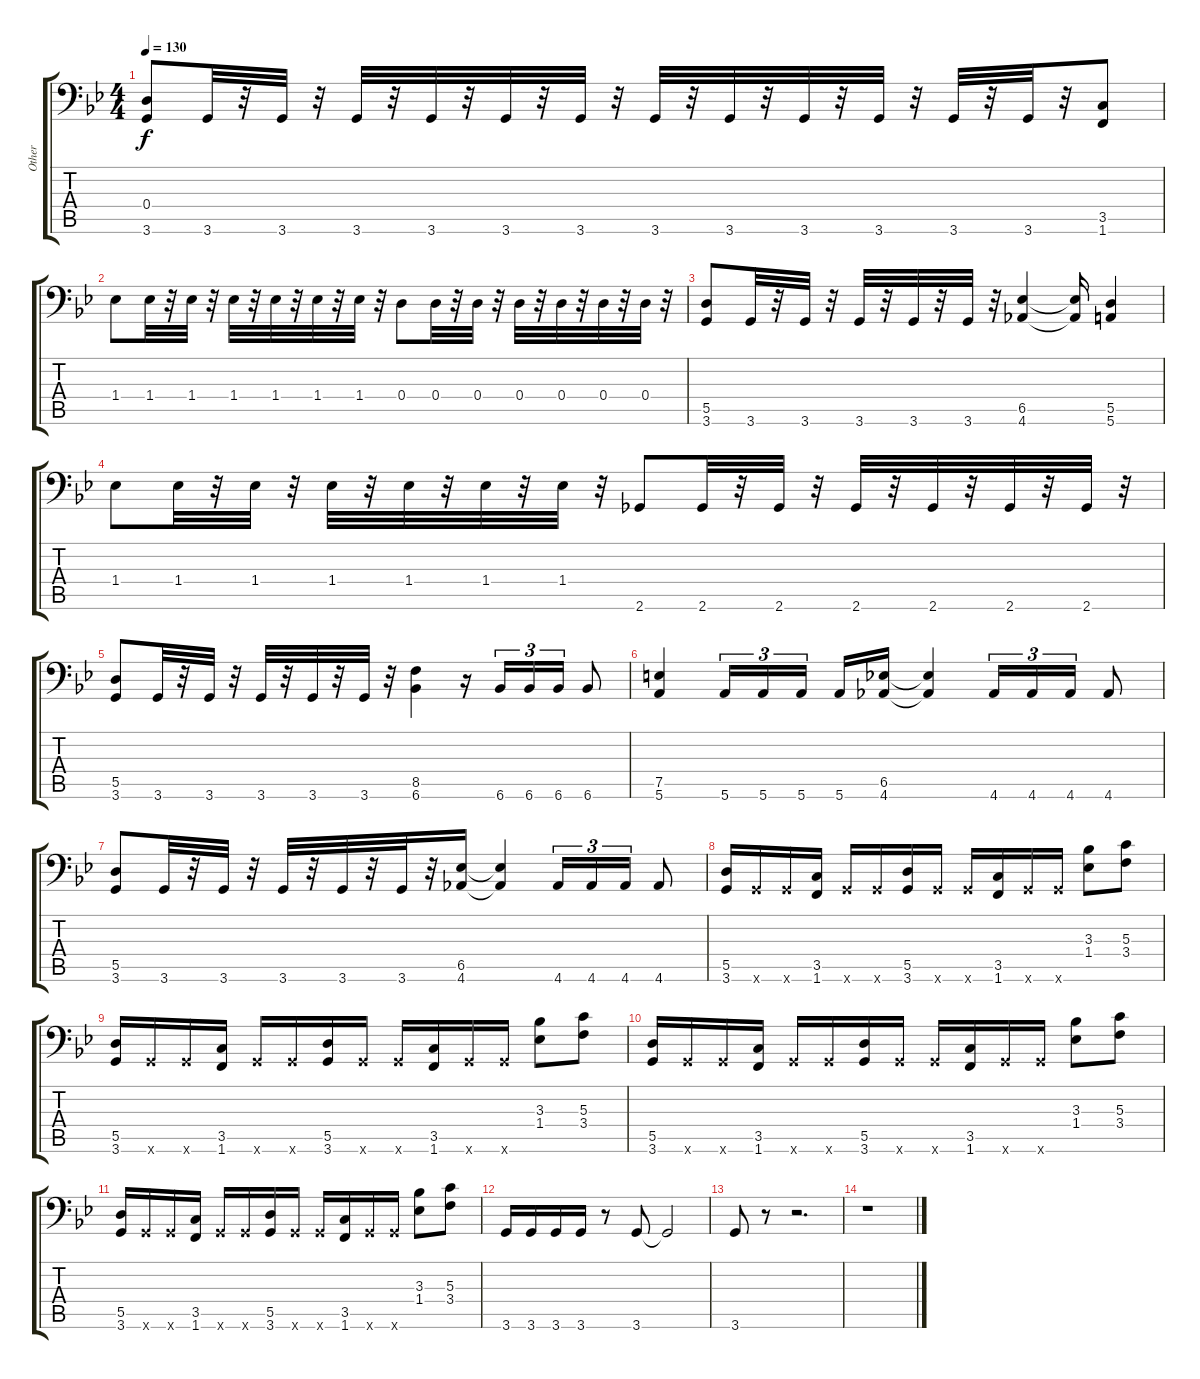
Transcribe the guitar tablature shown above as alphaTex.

\track ("Other" "Other") {instrument distortionguitar}
\staff {score tabs}
\tuning (E3 B2 G2 D2 A1 E1) {hide}
\ts (4 4)
\tempo 130
\clef f4
\ks bb
(0.4 3.6).8{dy f} 3.6.32 r.32 3.6.32 r.32 3.6.32 r.32 3.6.32 r.32 3.6.32 r.32 3.6.32 r.32 3.6.32 r.32 3.6.32 r.32 3.6.32 r.32 3.6.32 r.32 3.6.32 r.32 3.6.32 r.32 (3.5 1.6).8 |
1.4.8 1.4.32 r.32 1.4.32 r.32 1.4.32 r.32 1.4.32 r.32 1.4.32 r.32 1.4.32 r.32 0.4.8 0.4.32 r.32 0.4.32 r.32 0.4.32 r.32 0.4.32 r.32 0.4.32 r.32 0.4.32 r.32 |
(5.5 3.6).8 3.6.32 r.32 3.6.32 r.32 3.6.32 r.32 3.6.32 r.32 3.6.32 r.32 (6.5 4.6).4 (6.5{t} 4.6{t}).16 (5.5 5.6).4 |
1.4.8 1.4.32 r.32 1.4.32 r.32 1.4.32 r.32 1.4.32 r.32 1.4.32 r.32 1.4.32 r.32 2.6.8 2.6.32 r.32 2.6.32 r.32 2.6.32 r.32 2.6.32 r.32 2.6.32 r.32 2.6.32 r.32 |
(5.5 3.6).8 3.6.32 r.32 3.6.32 r.32 3.6.32 r.32 3.6.32 r.32 3.6.32 r.32 (8.5 6.6).4 r.16 6.6.16{tu (3 2)} 6.6.16{tu (3 2)} 6.6.16{tu (3 2)} 6.6.8 |
(7.5 5.6).4 5.6.16{tu (3 2)} 5.6.16{tu (3 2)} 5.6.16{tu (3 2) beam splitsecondary} 5.6.16 (6.5 4.6).16 (6.5{t} 4.6{t}).4 4.6.16{tu (3 2)} 4.6.16{tu (3 2)} 4.6.16{tu (3 2)} 4.6.8 |
(5.5 3.6).8 3.6.32 r.32 3.6.32 r.32 3.6.32 r.32 3.6.32 r.32 3.6.32 r.32 (6.5 4.6).16 (6.5{t} 4.6{t}).4 4.6.16{tu (3 2)} 4.6.16{tu (3 2)} 4.6.16{tu (3 2)} 4.6.8 |
(5.5 3.6).16 3.6{x}.16 3.6{x}.16 (3.5 1.6).16 3.6{x}.16 3.6{x}.16 (5.5 3.6).16 3.6{x}.16 3.6{x}.16 (3.5 1.6).16 3.6{x}.16 3.6{x}.16 (3.3 1.4).8 (5.3 3.4).8 |
(5.5 3.6).16 3.6{x}.16 3.6{x}.16 (3.5 1.6).16 3.6{x}.16 3.6{x}.16 (5.5 3.6).16 3.6{x}.16 3.6{x}.16 (3.5 1.6).16 3.6{x}.16 3.6{x}.16 (3.3 1.4).8 (5.3 3.4).8 |
(5.5 3.6).16 3.6{x}.16 3.6{x}.16 (3.5 1.6).16 3.6{x}.16 3.6{x}.16 (5.5 3.6).16 3.6{x}.16 3.6{x}.16 (3.5 1.6).16 3.6{x}.16 3.6{x}.16 (3.3 1.4).8 (5.3 3.4).8 |
(5.5 3.6).16 3.6{x}.16 3.6{x}.16 (3.5 1.6).16 3.6{x}.16 3.6{x}.16 (5.5 3.6).16 3.6{x}.16 3.6{x}.16 (3.5 1.6).16 3.6{x}.16 3.6{x}.16 (3.3 1.4).8 (5.3 3.4).8 |
3.6.16 3.6.16 3.6.16 3.6.16 r.8 3.6.8 3.6{t}.2 |
3.6.8 r.8 r.2{d} |
r.1
